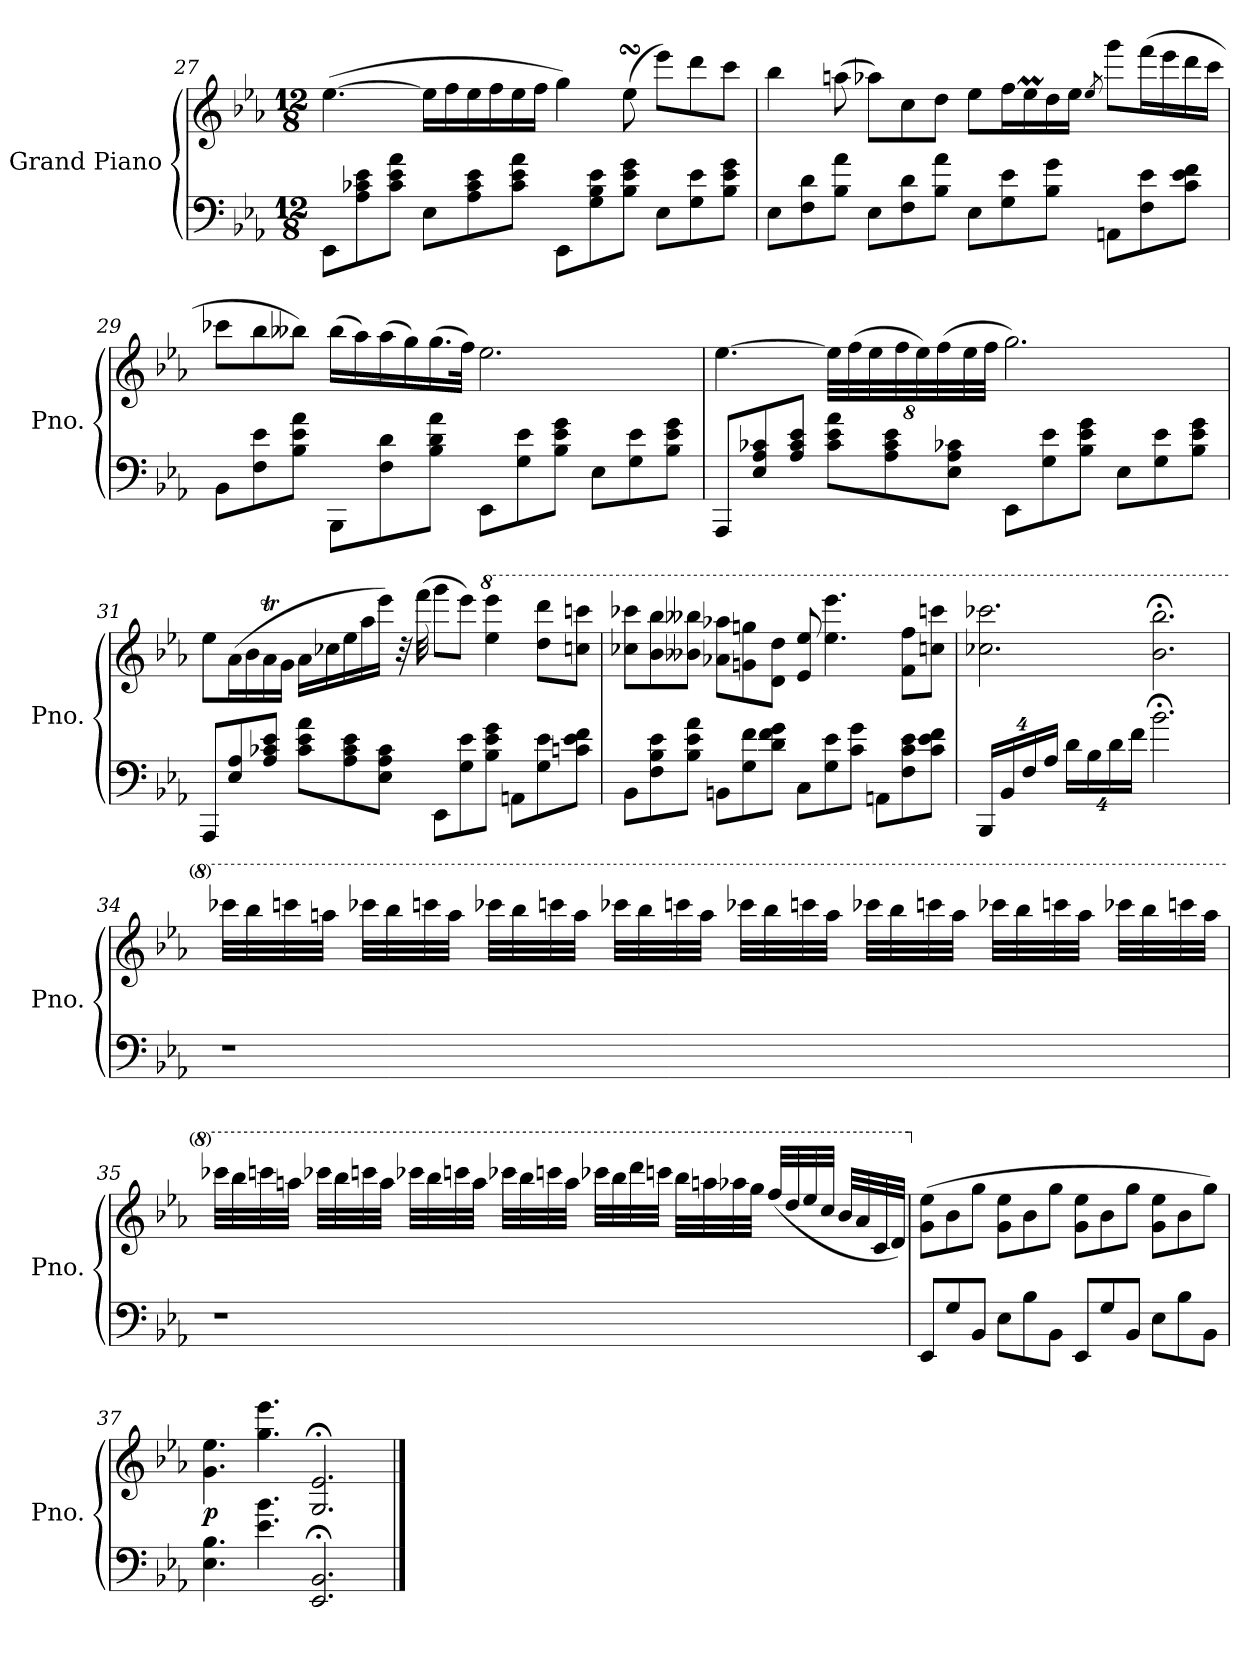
**kern	**kern	**dynam
*part1	*part1	*part1
*staff2	*staff1	*staff1/2
*I"Grand Piano	*	*
*I'Pno.	*	*
*clefF4	*clefG2	*
*k[b-e-a-]	*k[b-e-a-]	*
*M12/8	*M12/8	*
=27	=27	=27
8EE-\L	(>[4.ee-\	.
8A-\ 8c-X\ 8e-\	.	.
8c-\ 8e-\ 8a-\J	.	.
8E-\L	16ee-\LL]	.
.	16ff\	.
8A-\ 8c-\ 8e-\	16ee-\	.
.	16ff\	.
8c-\ 8e-\ 8a-\J	16ee-\	.
.	16ff\JJ	.
8EE-\L	4gg\)	.
8G\ 8B-\ 8e-\	.	.
8B-\ 8e-\ 8g\J	(>8ee-sSSs\	.
8E-\L	8eee-\L)	.
8G\ 8e-\	8ddd\	.
8B-\ 8e-\ 8g\J	8ccc\J	.
!!LO:LB:g=z
=28	=28	=28
8E-\L	4bb-\	.
8F\ 8d\	.	.
8B-\ 8a-\J	(>8aan\	.
8E-\L	8aa-X\L)	.
8F\ 8d\	8cc\	.
8B-\ 8a-\J	8dd\J	.
8E-\L	8ee-\L	.
8G\ 8e-\	16ff\L	.
.	16ee-M\	.
8B-\ 8g\J	16dd\	.
.	16ee-\JJ	.
.	8qee-/	.
8AAn\L	8ggg\L	.
8F\ 8e-\	(>16fff\L	.
.	16eee-\	.
8c\ 8e-\ 8f\J	16ddd\	.
.	16ccc\JJ	.
=29	=29	=29
8BB-\L	8ccc-X\L	.
8F\ 8e-\	8bb-\	.
8B-\ 8e-\ 8a-\J	8bb--X\J)	.
8BBB-\L	(>16bb--\LL	.
.	16aa-\)	.
8F\ 8d\	(>16aa-\	.
.	16gg\)	.
8B-\ 8d\ 8a-\J	(>16.gg\	.
.	32ff\JJk)	.
8EE-\L	2.ee-\	.
8G\ 8e-\	.	.
8B-\ 8e-\ 8g\J	.	.
8E-\L	.	.
8G\ 8e-\	.	.
8B-\ 8e-\ 8g\J	.	.
!!LO:LB:g=z
=30	=30	=30
8AAA-/L	[4.ee-\	.
8E-/ 8A-/ 8c-X/	.	.
8A-/ 8c-/ 8e-/J	.	.
*	*Xbrackettup	*
8c-\ 8e-\ 8a-\L	64%3ee-\LL]	.
.	(>64%3ff\	.
.	64%3ee-\	.
8A-\ 8c-\ 8e-\	.	.
.	64%3ff\	.
.	64%3ee-\)	.
.	(>64%3ff\	.
8E-\ 8A-\ 8c-X\J	.	.
.	64%3ee-\	.
.	64%3ff\JJ	.
8EE-\L	2.gg\)	.
8G\ 8e-\	.	.
8B-\ 8e-\ 8g\J	.	.
8E-\L	.	.
8G\ 8e-\	.	.
8B-\ 8e-\ 8g\J	.	.
!!LO:PB:g=z
=31	=31	=31
8AAA-/L	8ee-\L	.
8E-/ 8A-/	(>16a-\L	.
.	16b-\	.
8A-/ 8c-X/ 8e-/J	16a-T\	.
.	16g\JJ	.
8c-\ 8e-\ 8a-\L	16a-\LL	.
.	16cc-X\	.
8A-\ 8c-\ 8e-\	16ee-\	.
.	16aa-\	.
8E-\ 8A-\ 8c-\J	16eee-\JJ)	.
.	32r	.
.	(>32fff\	.
8EE-\L	8ggg\L	.
8G\ 8e-\	8eee-\J)	.
*	*8va	*
8B-\ 8e-\ 8g\J	4eee-\ 4eeee-\	.
8AAn\L	.	.
8G\ 8e-\	8ddd\ 8dddd\L	.
8cn\ 8e-\ 8f\J	8cccn\ 8ccccn\J	.
=32	=32	=32
8BB-\L	8ccc-X\ 8cccc-X\L	.
8F\ 8B-\ 8e-\	8bb-\ 8bbb-\	.
8B-\ 8e-\ 8a-\J	8bb--X\ 8bbb--X\J	.
8BBn\L	8aa-X\ 8aaa-X\L	.
8G\ 8f\	8ggn\ 8gggn\	.
8d\ 8f\ 8g\J	8dd\ 8ddd\J	.
8C\L	8ee-/ 8eee-/	.
8G\ 8e-\	4.eee-\ 4.eeee-\	.
8c\ 8g\J	.	.
8AAn\L	.	.
8F\ 8c\ 8e-\	8ff\ 8fff\L	.
8c\ 8e-\ 8f\J	8cccn\ 8ccccn\J	.
!!LO:LB:g=z
=33	=33	=33
*Xbrackettup	*	*
32%3BBB-/L	2.ccc-X\ 2.cccc-X\	.
32%3BB-/	.	.
32%3F/	.	.
32%3A-/J	.	.
32%3d\L	.	.
32%3B-\	.	.
32%3d\	.	.
32%3f\J	.	.
2.b-;<\	2.bb-\;< 2.bbb-\;<	.
!!LO:LB:g=z
=34	=34	=34
1r	32cccc-X\LLL	.
.	32bbb-\	.
.	32ccccn\	.
.	32aaan\JJJ	.
.	32cccc-X\LLL	.
.	32bbb-\	.
.	32ccccn\	.
.	32aaa\JJJ	.
.	32cccc-X\LLL	.
.	32bbb-\	.
.	32ccccn\	.
.	32aaa\JJJ	.
.	32cccc-X\LLL	.
.	32bbb-\	.
.	32ccccn\	.
.	32aaa\JJJ	.
.	32cccc-X\LLL	.
.	32bbb-\	.
.	32ccccn\	.
.	32aaa\JJJ	.
.	32cccc-X\LLL	.
.	32bbb-\	.
.	32ccccn\	.
.	32aaa\JJJ	.
.	32cccc-X\LLL	.
.	32bbb-\	.
.	32ccccn\	.
.	32aaa\JJJ	.
.	32cccc-X\LLL	.
.	32bbb-\	.
.	32ccccn\	.
.	32aaa\JJJ	.
!!LO:LB:g=z
=35	=35	=35
1r	32cccc-X\LLL	.
.	32bbb-\	.
.	32ccccn\	.
.	32aaan\JJJ	.
.	32cccc-X\LLL	.
.	32bbb-\	.
.	32ccccn\	.
.	32aaa\JJJ	.
.	32cccc-X\LLL	.
.	32bbb-\	.
.	32ccccn\	.
.	32aaa\JJJ	.
.	32cccc-X\LLL	.
.	32bbb-\	.
.	32ccccn\	.
.	32aaa\JJJ	.
.	32cccc-X\LLL	.
.	32bbb-\	.
.	32dddd\	.
.	32ccccn\JJJ	.
.	32bbb-\LLL	.
.	32aaan\	.
.	32aaa-X\	.
.	32ggg\JJJ	.
.	(<32fff/LLL	.
.	32ddd/	.
.	32eee-/	.
.	32ccc/JJJ	.
.	32bb-/LLL	.
.	32aa-/	.
.	32cc/	.
.	32dd/JJJ)	.
!!LO:LB:g=z
=36	=36	=36
*	*X8va	*
8EE-/L	(>8g\ 8ee-\L	.
8G/	8b-\	.
8BB-/J	8gg\J	.
8E-\L	8g\ 8ee-\L	.
8B-\	8b-\	.
8BB-\J	8gg\J	.
8EE-/L	8g\ 8ee-\L	.
8G/	8b-\	.
8BB-/J	8gg\J	.
8E-\L	8g\ 8ee-\L	.
8B-\	8b-\	.
8BB-\J	8gg\J)	.
=37	=37	=37
!	!	!LO:DY:b
4.E-\ 4.B-\	4.g\ 4.ee-\	p
4.e-\ 4.b-\	4.gg\ 4.eee-\	.
2.EE-/;< 2.BB-/;<	2.G/;< 2.e-/;<	.
==	==	==
*-	*-	*-
